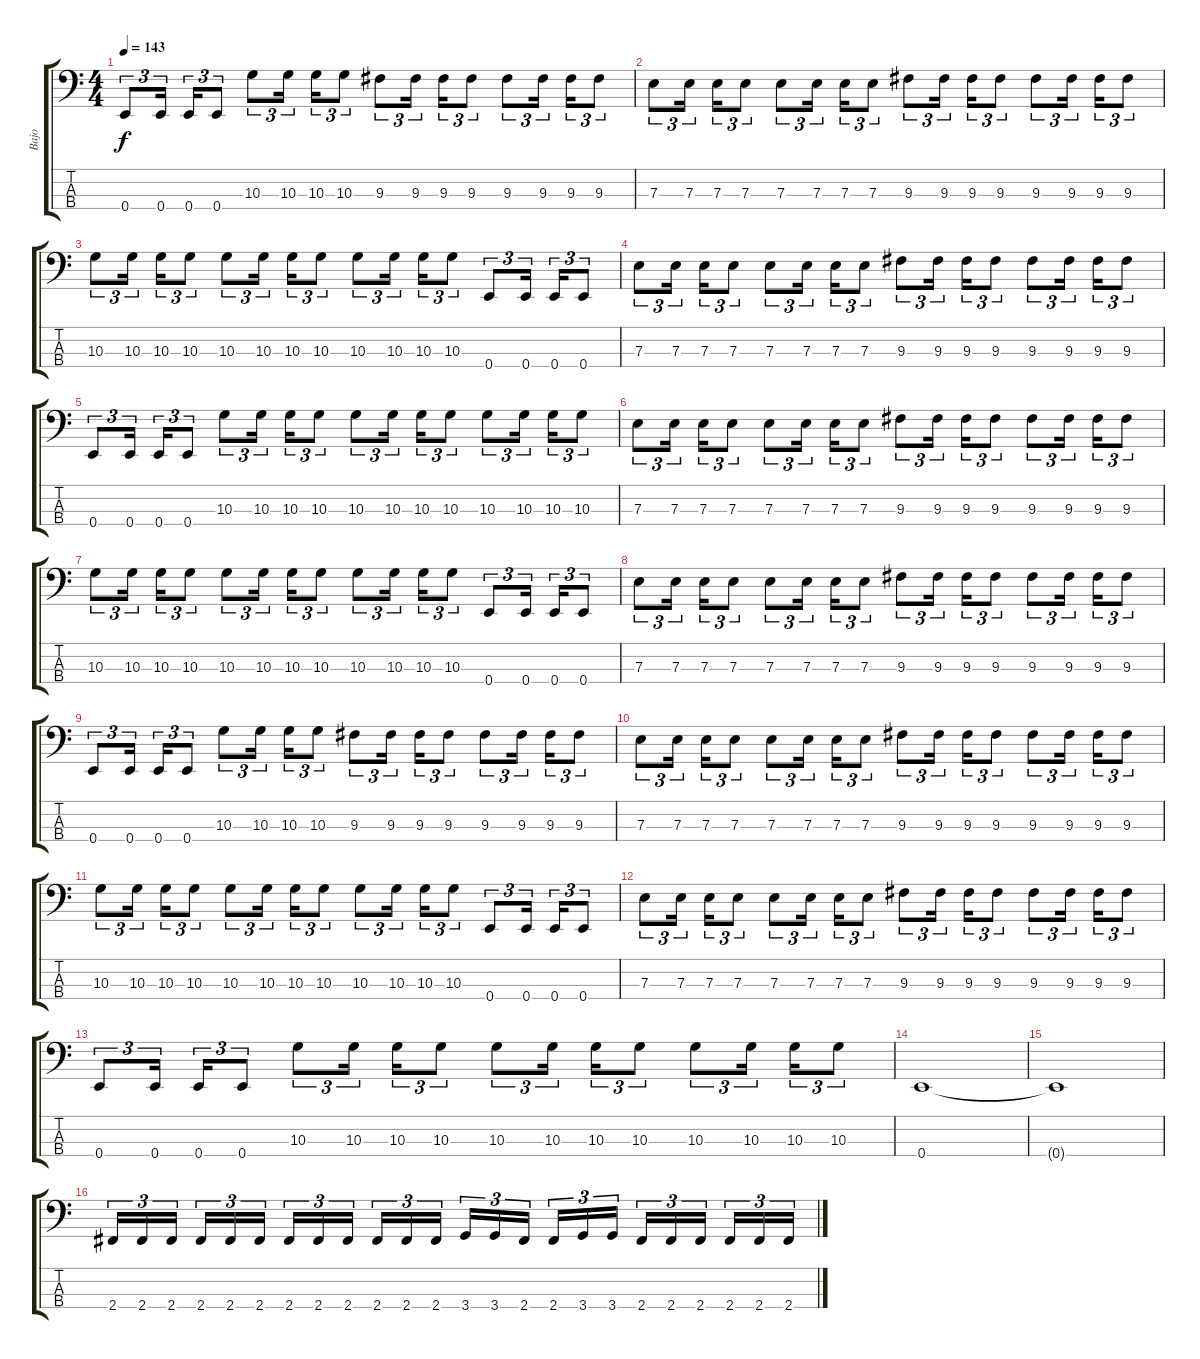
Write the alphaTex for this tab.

\track ("Bajo" "Bajo") {instrument electricbasspick}
\staff {score tabs}
\tuning (G2 D2 A1 E1) {hide}
\ts (4 4)
\tempo 143
\clef f4
\ks c
0.4.8{tu (3 2) dy f} 0.4.16{tu (3 2)} 0.4.16{tu (3 2)} 0.4.8{tu (3 2)} 10.3.8{tu (3 2)} 10.3.16{tu (3 2)} 10.3.16{tu (3 2)} 10.3.8{tu (3 2)} 9.3.8{tu (3 2)} 9.3.16{tu (3 2)} 9.3.16{tu (3 2)} 9.3.8{tu (3 2)} 9.3.8{tu (3 2)} 9.3.16{tu (3 2)} 9.3.16{tu (3 2)} 9.3.8{tu (3 2)} |
7.3.8{tu (3 2)} 7.3.16{tu (3 2)} 7.3.16{tu (3 2)} 7.3.8{tu (3 2)} 7.3.8{tu (3 2)} 7.3.16{tu (3 2)} 7.3.16{tu (3 2)} 7.3.8{tu (3 2)} 9.3.8{tu (3 2)} 9.3.16{tu (3 2)} 9.3.16{tu (3 2)} 9.3.8{tu (3 2)} 9.3.8{tu (3 2)} 9.3.16{tu (3 2)} 9.3.16{tu (3 2)} 9.3.8{tu (3 2)} |
10.3.8{tu (3 2)} 10.3.16{tu (3 2)} 10.3.16{tu (3 2)} 10.3.8{tu (3 2)} 10.3.8{tu (3 2)} 10.3.16{tu (3 2)} 10.3.16{tu (3 2)} 10.3.8{tu (3 2)} 10.3.8{tu (3 2)} 10.3.16{tu (3 2)} 10.3.16{tu (3 2)} 10.3.8{tu (3 2)} 0.4.8{tu (3 2)} 0.4.16{tu (3 2)} 0.4.16{tu (3 2)} 0.4.8{tu (3 2)} |
7.3.8{tu (3 2)} 7.3.16{tu (3 2)} 7.3.16{tu (3 2)} 7.3.8{tu (3 2)} 7.3.8{tu (3 2)} 7.3.16{tu (3 2)} 7.3.16{tu (3 2)} 7.3.8{tu (3 2)} 9.3.8{tu (3 2)} 9.3.16{tu (3 2)} 9.3.16{tu (3 2)} 9.3.8{tu (3 2)} 9.3.8{tu (3 2)} 9.3.16{tu (3 2)} 9.3.16{tu (3 2)} 9.3.8{tu (3 2)} |
0.4.8{tu (3 2)} 0.4.16{tu (3 2)} 0.4.16{tu (3 2)} 0.4.8{tu (3 2)} 10.3.8{tu (3 2)} 10.3.16{tu (3 2)} 10.3.16{tu (3 2)} 10.3.8{tu (3 2)} 10.3.8{tu (3 2)} 10.3.16{tu (3 2)} 10.3.16{tu (3 2)} 10.3.8{tu (3 2)} 10.3.8{tu (3 2)} 10.3.16{tu (3 2)} 10.3.16{tu (3 2)} 10.3.8{tu (3 2)} |
7.3.8{tu (3 2)} 7.3.16{tu (3 2)} 7.3.16{tu (3 2)} 7.3.8{tu (3 2)} 7.3.8{tu (3 2)} 7.3.16{tu (3 2)} 7.3.16{tu (3 2)} 7.3.8{tu (3 2)} 9.3.8{tu (3 2)} 9.3.16{tu (3 2)} 9.3.16{tu (3 2)} 9.3.8{tu (3 2)} 9.3.8{tu (3 2)} 9.3.16{tu (3 2)} 9.3.16{tu (3 2)} 9.3.8{tu (3 2)} |
10.3.8{tu (3 2)} 10.3.16{tu (3 2)} 10.3.16{tu (3 2)} 10.3.8{tu (3 2)} 10.3.8{tu (3 2)} 10.3.16{tu (3 2)} 10.3.16{tu (3 2)} 10.3.8{tu (3 2)} 10.3.8{tu (3 2)} 10.3.16{tu (3 2)} 10.3.16{tu (3 2)} 10.3.8{tu (3 2)} 0.4.8{tu (3 2)} 0.4.16{tu (3 2)} 0.4.16{tu (3 2)} 0.4.8{tu (3 2)} |
7.3.8{tu (3 2)} 7.3.16{tu (3 2)} 7.3.16{tu (3 2)} 7.3.8{tu (3 2)} 7.3.8{tu (3 2)} 7.3.16{tu (3 2)} 7.3.16{tu (3 2)} 7.3.8{tu (3 2)} 9.3.8{tu (3 2)} 9.3.16{tu (3 2)} 9.3.16{tu (3 2)} 9.3.8{tu (3 2)} 9.3.8{tu (3 2)} 9.3.16{tu (3 2)} 9.3.16{tu (3 2)} 9.3.8{tu (3 2)} |
0.4.8{tu (3 2)} 0.4.16{tu (3 2)} 0.4.16{tu (3 2)} 0.4.8{tu (3 2)} 10.3.8{tu (3 2)} 10.3.16{tu (3 2)} 10.3.16{tu (3 2)} 10.3.8{tu (3 2)} 9.3.8{tu (3 2)} 9.3.16{tu (3 2)} 9.3.16{tu (3 2)} 9.3.8{tu (3 2)} 9.3.8{tu (3 2)} 9.3.16{tu (3 2)} 9.3.16{tu (3 2)} 9.3.8{tu (3 2)} |
7.3.8{tu (3 2)} 7.3.16{tu (3 2)} 7.3.16{tu (3 2)} 7.3.8{tu (3 2)} 7.3.8{tu (3 2)} 7.3.16{tu (3 2)} 7.3.16{tu (3 2)} 7.3.8{tu (3 2)} 9.3.8{tu (3 2)} 9.3.16{tu (3 2)} 9.3.16{tu (3 2)} 9.3.8{tu (3 2)} 9.3.8{tu (3 2)} 9.3.16{tu (3 2)} 9.3.16{tu (3 2)} 9.3.8{tu (3 2)} |
10.3.8{tu (3 2)} 10.3.16{tu (3 2)} 10.3.16{tu (3 2)} 10.3.8{tu (3 2)} 10.3.8{tu (3 2)} 10.3.16{tu (3 2)} 10.3.16{tu (3 2)} 10.3.8{tu (3 2)} 10.3.8{tu (3 2)} 10.3.16{tu (3 2)} 10.3.16{tu (3 2)} 10.3.8{tu (3 2)} 0.4.8{tu (3 2)} 0.4.16{tu (3 2)} 0.4.16{tu (3 2)} 0.4.8{tu (3 2)} |
7.3.8{tu (3 2)} 7.3.16{tu (3 2)} 7.3.16{tu (3 2)} 7.3.8{tu (3 2)} 7.3.8{tu (3 2)} 7.3.16{tu (3 2)} 7.3.16{tu (3 2)} 7.3.8{tu (3 2)} 9.3.8{tu (3 2)} 9.3.16{tu (3 2)} 9.3.16{tu (3 2)} 9.3.8{tu (3 2)} 9.3.8{tu (3 2)} 9.3.16{tu (3 2)} 9.3.16{tu (3 2)} 9.3.8{tu (3 2)} |
0.4.8{tu (3 2)} 0.4.16{tu (3 2)} 0.4.16{tu (3 2)} 0.4.8{tu (3 2)} 10.3.8{tu (3 2)} 10.3.16{tu (3 2)} 10.3.16{tu (3 2)} 10.3.8{tu (3 2)} 10.3.8{tu (3 2)} 10.3.16{tu (3 2)} 10.3.16{tu (3 2)} 10.3.8{tu (3 2)} 10.3.8{tu (3 2)} 10.3.16{tu (3 2)} 10.3.16{tu (3 2)} 10.3.8{tu (3 2)} |
0.4.1 |
0.4{t}.1 |
2.4.16{tu (3 2)} 2.4.16{tu (3 2)} 2.4.16{tu (3 2)} 2.4.16{tu (3 2)} 2.4.16{tu (3 2)} 2.4.16{tu (3 2)} 2.4.16{tu (3 2)} 2.4.16{tu (3 2)} 2.4.16{tu (3 2)} 2.4.16{tu (3 2)} 2.4.16{tu (3 2)} 2.4.16{tu (3 2)} 3.4.16{tu (3 2)} 3.4.16{tu (3 2)} 2.4.16{tu (3 2)} 2.4.16{tu (3 2)} 3.4.16{tu (3 2)} 3.4.16{tu (3 2)} 2.4.16{tu (3 2)} 2.4.16{tu (3 2)} 2.4.16{tu (3 2)} 2.4.16{tu (3 2)} 2.4.16{tu (3 2)} 2.4.16{tu (3 2)}
